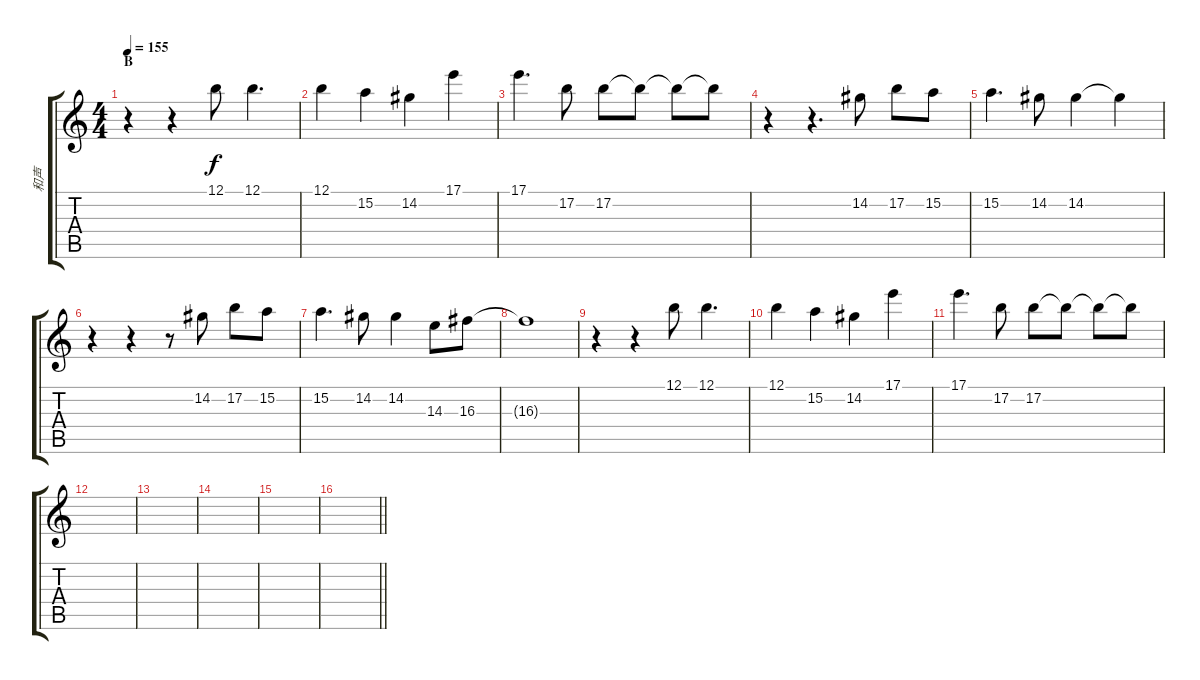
\track ("和声" "和声") {instrument lead2sawtooth}
\staff {score tabs}
\tuning (B4 Gb4 D4 A3 E3 B2) {hide}
\ts (4 4)
\section ("" "B")
\tempo 155
\clef g2
\ks c
r.4{dy f} r.4 12.1.8 12.1.4{d} |
12.1.4 15.2.4 14.2.4 17.1.4 |
17.1.4{d} 17.2.8 17.2.8 17.2{t}.8 17.2{t}.8 17.2{t}.8 |
r.4 r.4{d} 14.2.8 17.2.8 15.2.8 |
15.2.4{d} 14.2.8 14.2.4 14.2{t}.4 |
r.4 r.4 r.8 14.2.8 17.2.8 15.2.8 |
15.2.4{d} 14.2.8 14.2.4 14.3.8 16.3.8 |
16.3{t}.1 |
r.4 r.4 12.1.8 12.1.4{d} |
12.1.4 15.2.4 14.2.4 17.1.4 |
17.1.4{d} 17.2.8 17.2.8 17.2{t}.8 17.2{t}.8 17.2{t}.8 |
|
|
|
|
\barLineRight lightlight
